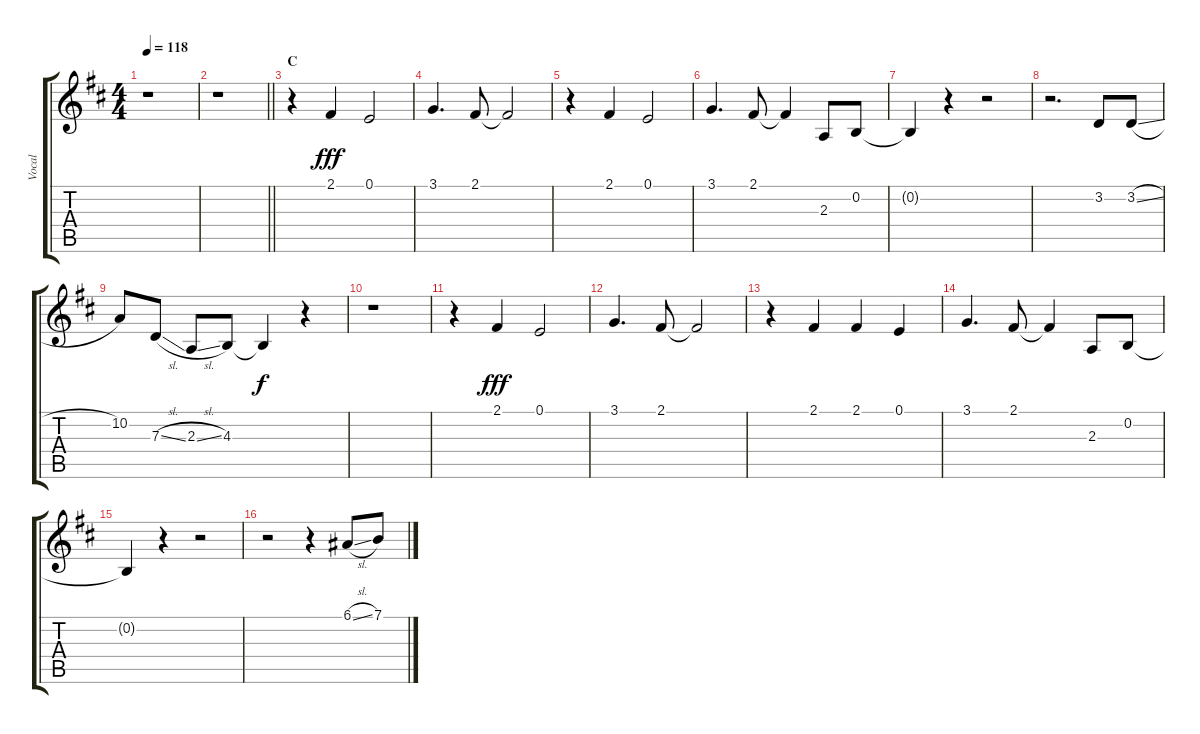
\track ("Vocal" "Vocal") {instrument voiceoohs}
\staff {score tabs}
\tuning (E4 B3 G3 D3 A2 E2) {hide}
\ts (4 4)
\tempo 118
\clef g2
\ks d
r.1{dy fff} |
\barLineRight lightlight
r.1 |
\section ("" "C")
r.4 2.1.4 0.1.2 |
3.1.4{d} 2.1.8 2.1{t}.2 |
r.4 2.1.4 0.1.2 |
3.1.4{d} 2.1.8 2.1{t}.4 2.3.8 0.2.8 |
0.2{t}.4 r.4 r.2 |
r.2{d} 3.2.8 3.2{sl}.8 |
10.2.8 7.3{sl}.8 2.3{sl}.8 4.3.8 4.3{t}.4{dy f} r.4 |
r.1 |
r.4 2.1.4{dy fff} 0.1.2 |
3.1.4{d} 2.1.8 2.1{t}.2 |
r.4 2.1.4 2.1.4 0.1.4 |
3.1.4{d} 2.1.8 2.1{t}.4 2.3.8 0.2.8 |
0.2{t}.4 r.4 r.2 |
r.2 r.4 6.1{sl}.8 7.1.8
